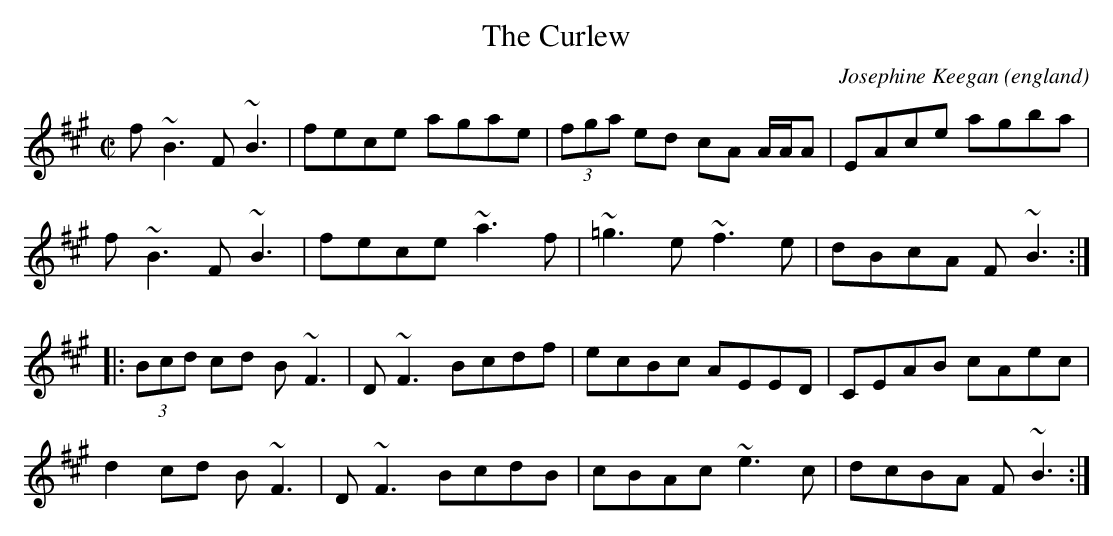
X:1
T:Curlew, The
O:england
M:C|
L:1/8
C:Josephine Keegan
K:BDor
f~B3 F~B3|fece agae|(3fga ed cA A/2A/2A|EAce agba|
f~B3 F~B3|fece ~a3f|~=g3e ~f3e|dBcA F~B3:|
|:(3Bcd cd B~F3|D~F3 Bcdf|ecBc AEED|CEAB cAec|
d2 cd B~F3|D~F3 BcdB|cBAc ~e3c|dcBA F~B3:|
